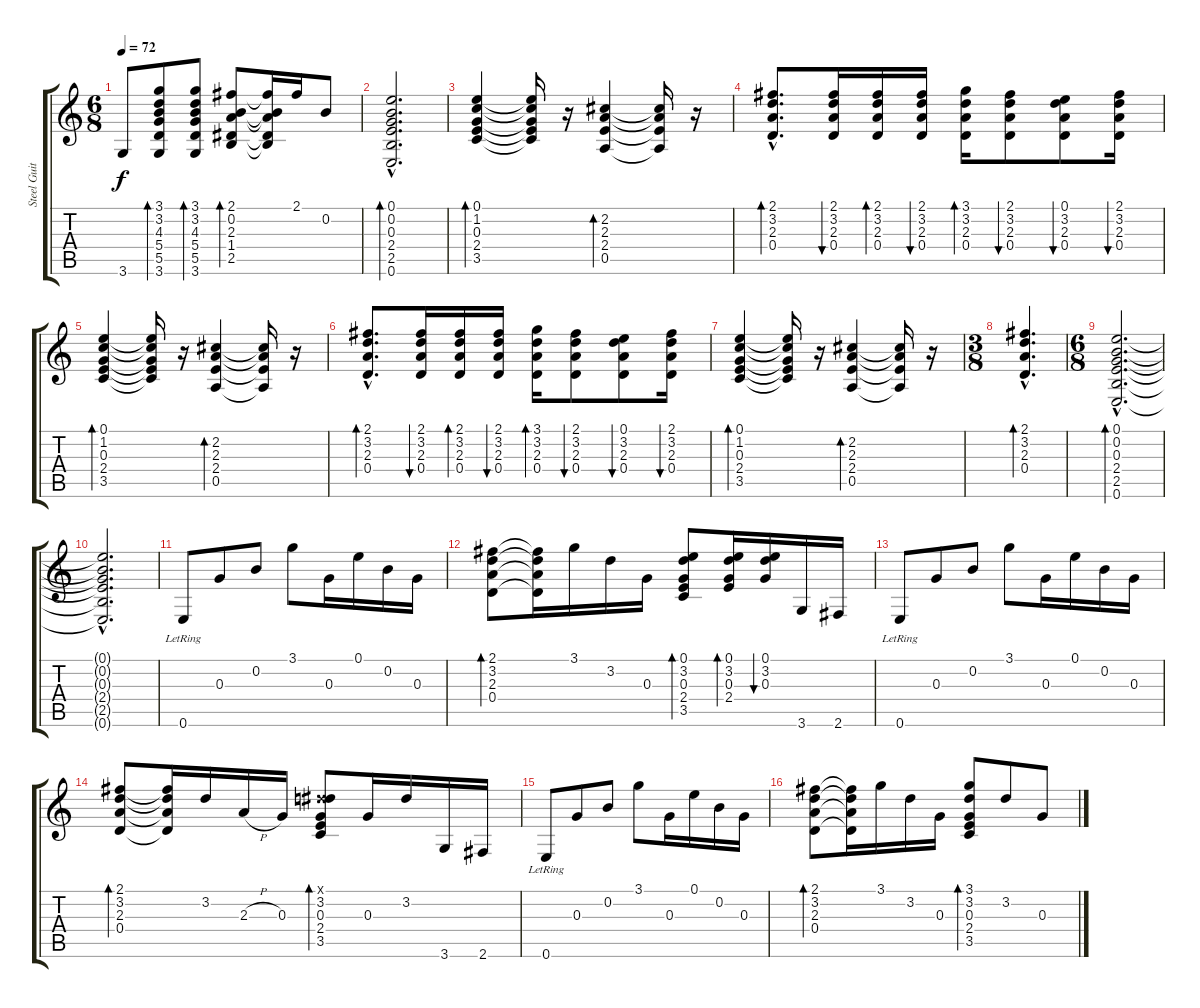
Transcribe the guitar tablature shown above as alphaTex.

\track ("Steel Guitar - Lead" "Steel Guit") {instrument acousticguitarsteel}
\staff {score tabs}
\tuning (E4 B3 G3 D3 A2 E2) {hide}
\ts (6 8)
\tempo 72
\clef g2
\ks c
3.6.8{dy f} (3.1 3.2 4.3 5.4 5.5 3.6).8{bd 30} (3.1 3.2 4.3 5.4 5.5 3.6).8{bd 30} (2.1 0.2 2.3 1.4 2.5).8{bd 30} (2.1{t} 0.2{t} 2.3{t} 1.4{t} 2.5{t}).16 2.1.16 0.2.8 |
(0.1{hac} 0.2{hac} 0.3{hac} 2.4{hac} 2.5{hac} 0.6{hac}).2{d bd 120} |
(0.1 1.2 0.3 2.4 3.5).4{bd 120} (0.1{t} 1.2{t} 0.3{t} 2.4{t} 3.5{t}).16 r.16 (2.2 2.3 2.4 0.5).4{bd 120} (2.2{t} 2.3{t} 2.4{t} 0.5{t}).16 r.16 |
(2.1{hac} 3.2{hac} 2.3{hac} 0.4{hac}).8{d bd 120} (2.1 3.2 2.3 0.4).16{bu 30} (2.1 3.2 2.3 0.4).16{bd 30} (2.1 3.2 2.3 0.4).16{bu 30} (3.1 3.2 2.3 0.4).16{bd 30} (2.1 3.2 2.3 0.4).8{bu 30} (0.1 3.2 2.3 0.4).8{bu 30} (2.1 3.2 2.3 0.4).16{bu 30} |
(0.1 1.2 0.3 2.4 3.5).4{bd 120} (0.1{t} 1.2{t} 0.3{t} 2.4{t} 3.5{t}).16 r.16 (2.2 2.3 2.4 0.5).4{bd 120} (2.2{t} 2.3{t} 2.4{t} 0.5{t}).16 r.16 |
(2.1{hac} 3.2{hac} 2.3{hac} 0.4{hac}).8{d bd 120} (2.1 3.2 2.3 0.4).16{bu 30} (2.1 3.2 2.3 0.4).16{bd 30} (2.1 3.2 2.3 0.4).16{bu 30} (3.1 3.2 2.3 0.4).16{bd 30} (2.1 3.2 2.3 0.4).8{bu 30} (0.1 3.2 2.3 0.4).8{bu 30} (2.1 3.2 2.3 0.4).16{bu 30} |
(0.1 1.2 0.3 2.4 3.5).4{bd 60} (0.1{t} 1.2{t} 0.3{t} 2.4{t} 3.5{t}).16 r.16 (2.2 2.3 2.4 0.5).4{bd 120} (2.2{t} 2.3{t} 2.4{t} 0.5{t}).16 r.16 |
\ts (3 8)
(2.1{hac} 3.2{hac} 2.3{hac} 0.4{hac}).4{d bd 120} |
\ts (6 8)
(0.1{hac} 0.2{hac} 0.3{hac} 2.4{hac} 2.5{hac} 0.6{hac}).2{d bd 120} |
(0.1{hac t} 0.2{hac t} 0.3{hac t} 2.4{hac t} 2.5{hac t} 0.6{hac t}).2{d} |
0.6{lr}.8 0.3.8 0.2.8 3.1.8 0.3.16 0.1.16 0.2.16 0.3.16 |
(2.1 3.2 2.3 0.4).8{bd 120} (2.1{t} 3.2{t} 2.3{t} 0.4{t}).16 3.1.16 3.2.16 0.3.16 (0.1 3.2 0.3 2.4 3.5).8{bd 60} (0.1 3.2 0.3 2.4).16{bd 30} (0.1 3.2 0.3).16{bu 30} 3.6.16 2.6.16 |
0.6{lr}.8 0.3.8 0.2.8 3.1.8 0.3.16 0.1.16 0.2.16 0.3.16 |
(2.1 3.2 2.3 0.4).8{bd 60} (2.1{t} 3.2{t} 2.3{t} 0.4{t}).16 3.2.16 2.3{h}.16 0.3.16 (-1.1{x} 3.2 0.3 2.4 3.5).8{bd 120} 0.3.16 3.2.16 3.6.16 2.6.16 |
0.6{lr}.8 0.3.8 0.2.8 3.1.8 0.3.16 0.1.16 0.2.16 0.3.16 |
(2.1 3.2 2.3 0.4).8{bd 120} (2.1{t} 3.2{t} 2.3{t} 0.4{t}).16 3.1.16 3.2.16 0.3.16 (3.1 3.2 0.3 2.4 3.5).8{bd 120} 3.2.8 0.3.8
